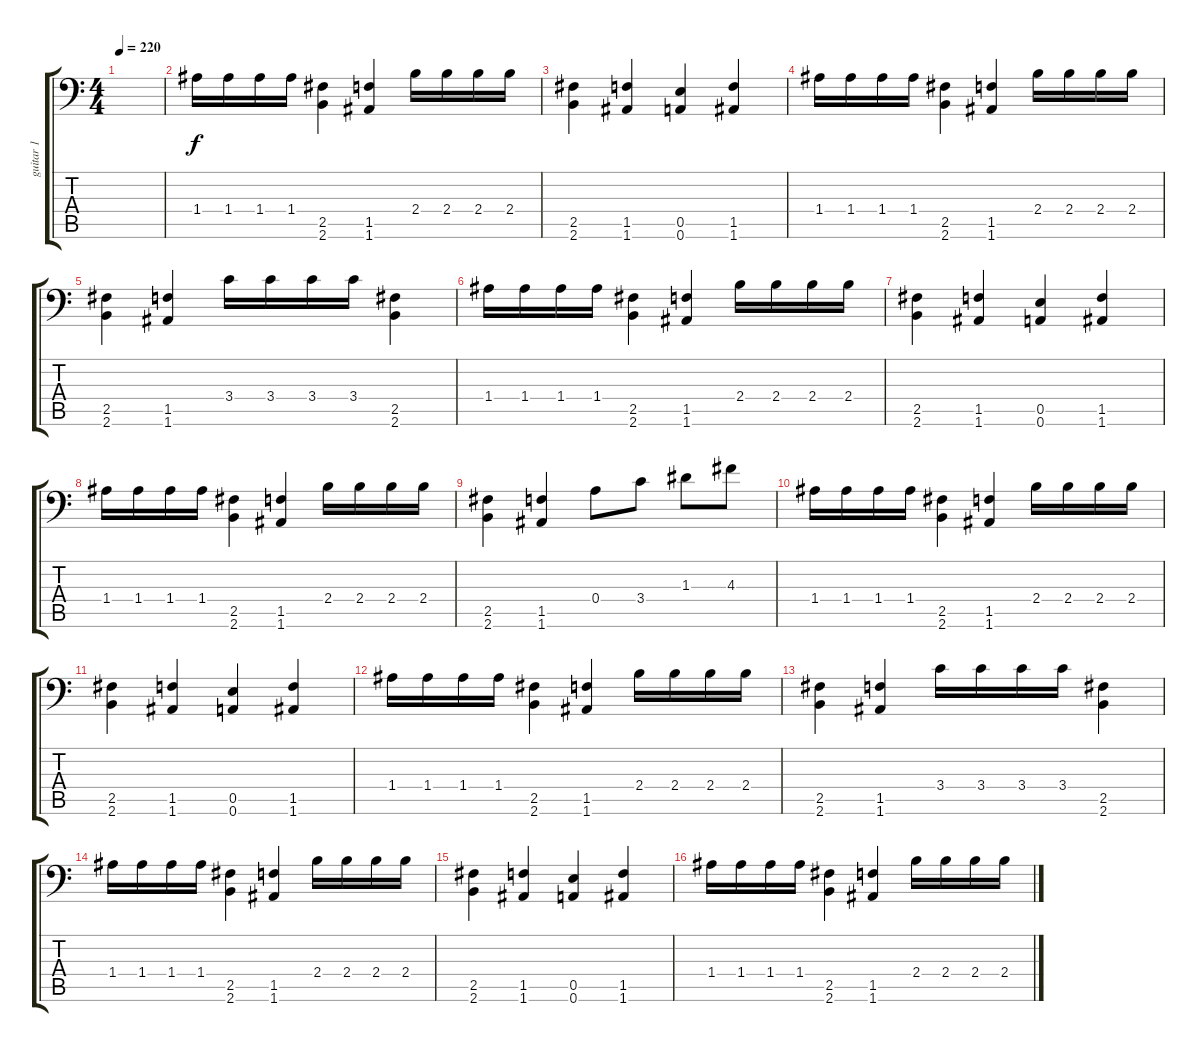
\track ("guitar 1" "guitar 1") {instrument overdrivenguitar}
\staff {score tabs}
\tuning (B3 Gb3 D3 A2 E2 A1) {hide}
\ts (4 4)
\tempo 220
\clef f4
\ks c
|
1.4.16 1.4.16 1.4.16 1.4.16 (2.5 2.6).4 (1.5 1.6).4 2.4.16 2.4.16 2.4.16 2.4.16 |
(2.5 2.6).4 (1.5 1.6).4 (0.5 0.6).4 (1.5 1.6).4 |
1.4.16 1.4.16 1.4.16 1.4.16 (2.5 2.6).4 (1.5 1.6).4 2.4.16 2.4.16 2.4.16 2.4.16 |
(2.5 2.6).4 (1.5 1.6).4 3.4.16 3.4.16 3.4.16 3.4.16 (2.5 2.6).4 |
1.4.16 1.4.16 1.4.16 1.4.16 (2.5 2.6).4 (1.5 1.6).4 2.4.16 2.4.16 2.4.16 2.4.16 |
(2.5 2.6).4 (1.5 1.6).4 (0.5 0.6).4 (1.5 1.6).4 |
1.4.16 1.4.16 1.4.16 1.4.16 (2.5 2.6).4 (1.5 1.6).4 2.4.16 2.4.16 2.4.16 2.4.16 |
(2.5 2.6).4 (1.5 1.6).4 0.4.8 3.4.8 1.3.8 4.3.8 |
1.4.16 1.4.16 1.4.16 1.4.16 (2.5 2.6).4 (1.5 1.6).4 2.4.16 2.4.16 2.4.16 2.4.16 |
(2.5 2.6).4 (1.5 1.6).4 (0.5 0.6).4 (1.5 1.6).4 |
1.4.16 1.4.16 1.4.16 1.4.16 (2.5 2.6).4 (1.5 1.6).4 2.4.16 2.4.16 2.4.16 2.4.16 |
(2.5 2.6).4 (1.5 1.6).4 3.4.16 3.4.16 3.4.16 3.4.16 (2.5 2.6).4 |
1.4.16 1.4.16 1.4.16 1.4.16 (2.5 2.6).4 (1.5 1.6).4 2.4.16 2.4.16 2.4.16 2.4.16 |
(2.5 2.6).4 (1.5 1.6).4 (0.5 0.6).4 (1.5 1.6).4 |
1.4.16 1.4.16 1.4.16 1.4.16 (2.5 2.6).4 (1.5 1.6).4 2.4.16 2.4.16 2.4.16 2.4.16
